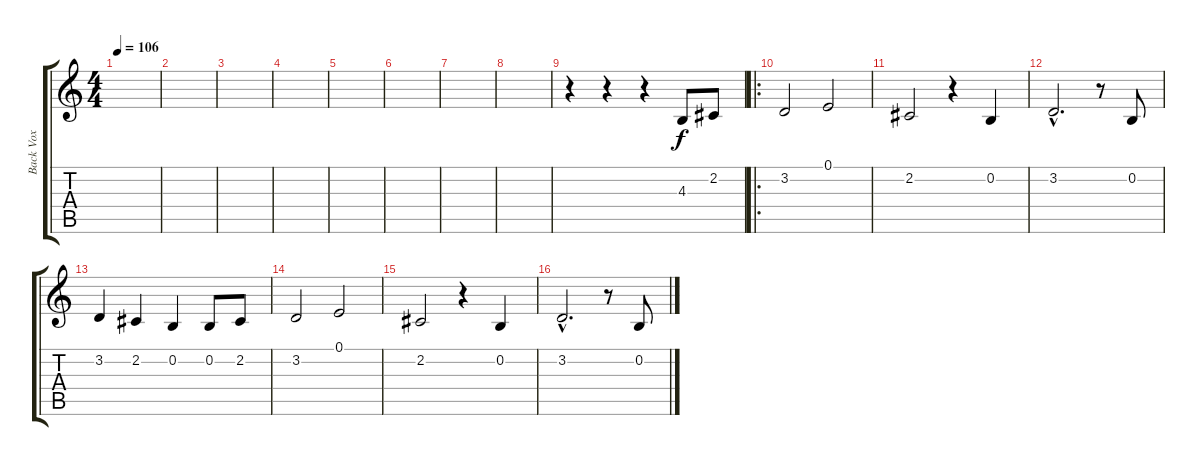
\track ("Back Vox" "Back Vox") {instrument tenorsax}
\staff {score tabs}
\tuning (E4 B3 G3 D3 A2 E2) {hide}
\ts (4 4)
\tempo 106
\clef g2
\ks c
|
|
|
|
|
|
|
|
r.4 r.4 r.4 4.3.8 2.2.8 |
\ro
3.2.2 0.1.2 |
2.2.2 r.4 0.2.4 |
3.2{hac}.2{d} r.8 0.2.8 |
3.2.4 2.2.4 0.2.4 0.2.8 2.2.8 |
3.2.2 0.1.2 |
2.2.2 r.4 0.2.4 |
3.2{hac}.2{d} r.8 0.2.8
